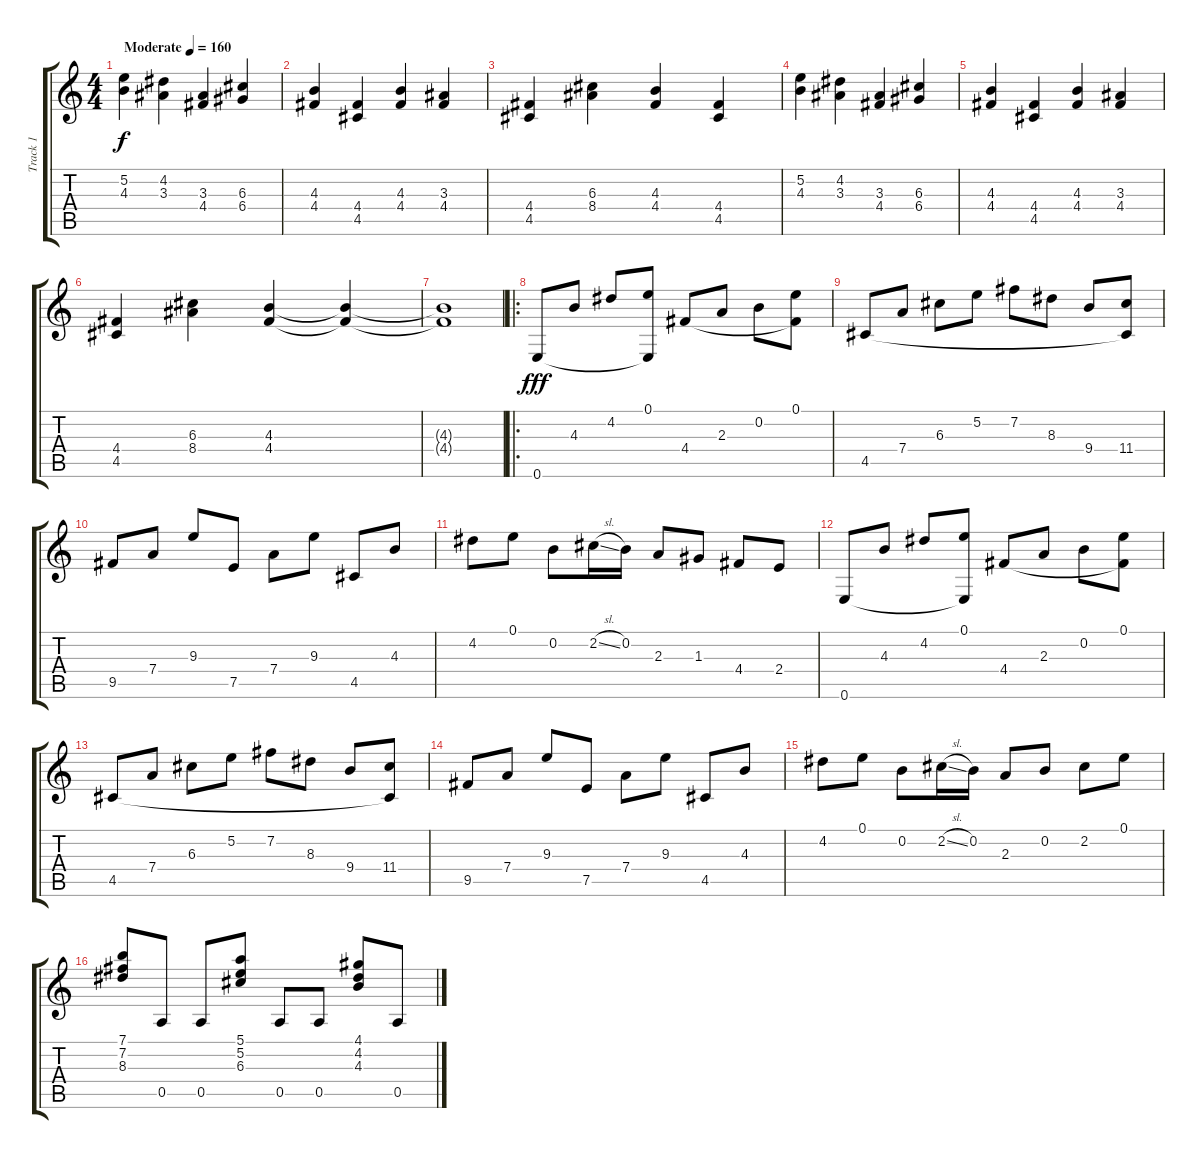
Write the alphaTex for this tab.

\track ("Track 1" "Track 1") {instrument acousticguitarnylon}
\staff {score tabs}
\tuning (E4 B3 G3 D3 A2 E2) {hide}
\ts (4 4)
\tempo (160 "Moderate")
\clef g2
\ks c
(5.2 4.3).4{dy f instrument acousticguitarnylon} (4.2 3.3).4 (3.3 4.4).4 (6.3 6.4).4 |
(4.3 4.4).4 (4.4 4.5).4 (4.3 4.4).4 (3.3 4.4).4 |
(4.4 4.5).4 (6.3 8.4).4 (4.3 4.4).4 (4.4 4.5).4 |
(5.2 4.3).4 (4.2 3.3).4 (3.3 4.4).4 (6.3 6.4).4 |
(4.3 4.4).4 (4.4 4.5).4 (4.3 4.4).4 (3.3 4.4).4 |
(4.4 4.5).4 (6.3 8.4).4 (4.3 4.4).4 (4.3{t} 4.4{t}).4 |
(4.3{t} 4.4{t}).1 |
\ro
0.6.8{dy fff} 4.3.8 4.2.8 (0.1 0.6{t}).8 4.4.8 2.3.8 0.2.8 (0.1 4.4{t}).8 |
4.5.8 7.4.8 6.3.8 5.2.8 7.2.8 8.3.8 9.4.8 (11.4 4.5{t}).8 |
9.5.8 7.4.8 9.3.8 7.5.8 7.4.8 9.3.8 4.5.8 4.3.8 |
4.2.8 0.1.8 0.2.8 2.2{sl}.16 0.2.16 2.3.8 1.3.8 4.4.8 2.4.8 |
0.6.8 4.3.8 4.2.8 (0.1 0.6{t}).8 4.4.8 2.3.8 0.2.8 (0.1 4.4{t}).8 |
4.5.8 7.4.8 6.3.8 5.2.8 7.2.8 8.3.8 9.4.8 (11.4 4.5{t}).8 |
9.5.8 7.4.8 9.3.8 7.5.8 7.4.8 9.3.8 4.5.8 4.3.8 |
4.2.8 0.1.8 0.2.8 2.2{sl}.16 0.2.16 2.3.8 0.2.8 2.2.8 0.1.8 |
(7.1 7.2 8.3).8 0.5.8 0.5.8 (5.1 5.2 6.3).8 0.5.8 0.5.8 (4.1 4.2 4.3).8 0.5.8
